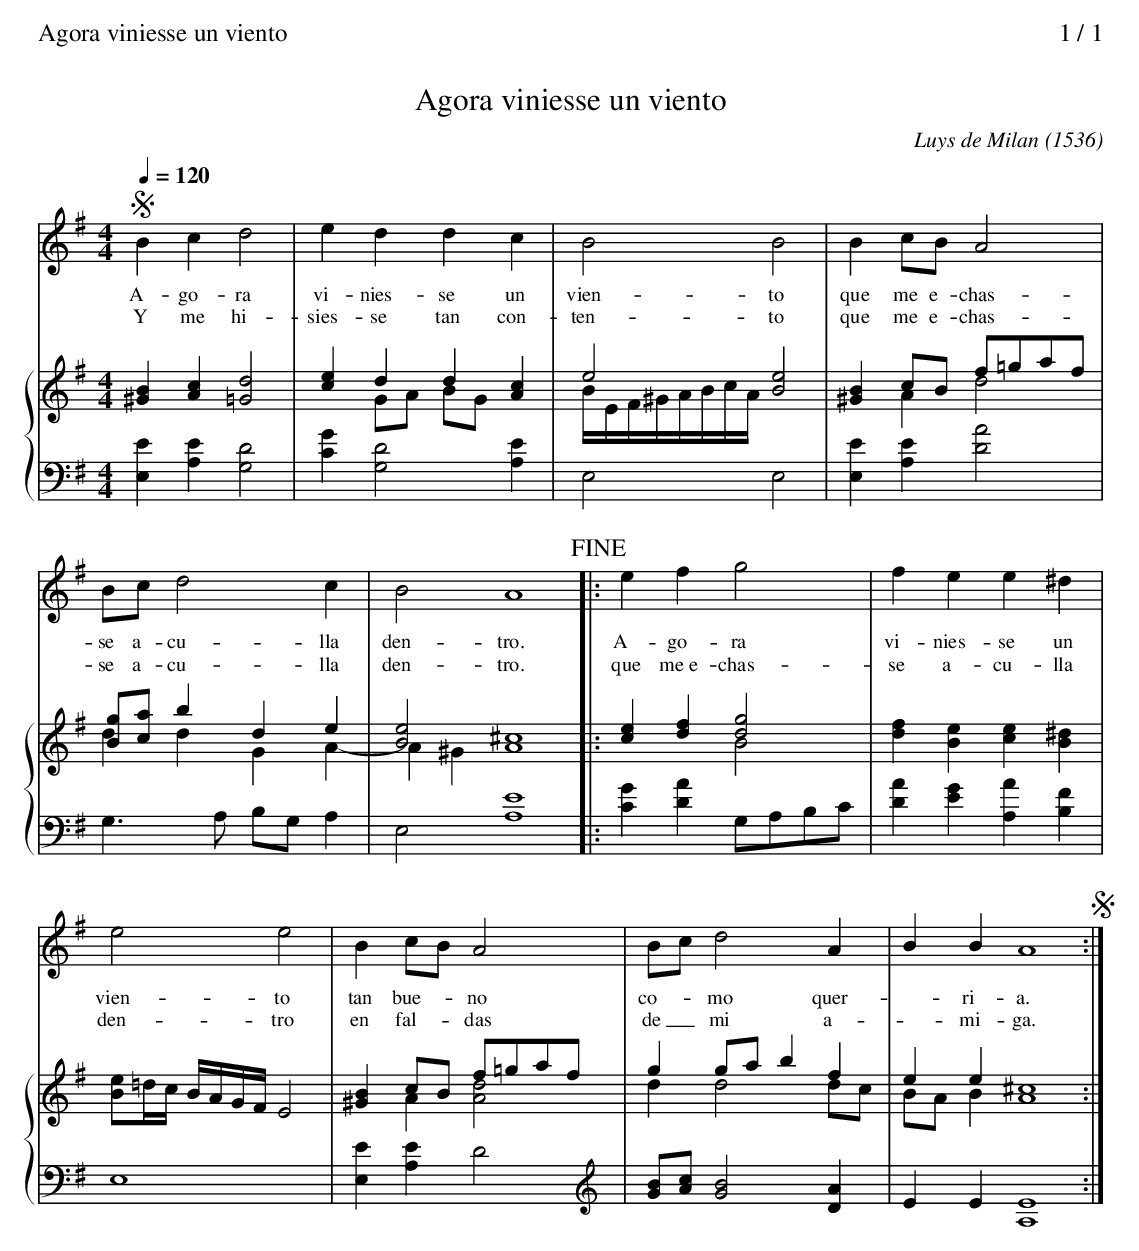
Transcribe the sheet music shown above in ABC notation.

X:1
%%header "Agora viniesse un viento		$P / 1"
T:Agora viniesse un viento
C:Luys de Milan (1536)
M:4/4
Q:1/4=120
K:Em
%%staves 1 {2 *3 4}
V:1
SB2c2d4|e2d2d2c2|B4B4|B2cBA4|
w:A-go-ra vi-nies-se un vien-to que me e-chas-
w:Y me hi-sies-se tan con-ten-to que me e-chas-
Bcd4c2|B4A8!fine!|:e2f2g4|f2e2e2^d2|
w:se a-cu-lla den-tro. A-go-ra vi-nies-se un
w:se a-cu-lla den-tro. que me~e-chas-se a-cu-lla
e4e4|B2cBA4|Bcd4A2|B2B2A8S:|
w:vien-to tan bue--no co--mo quer--ri-a.
w:den-tro en fal--das de_ mi a--mi-ga.
V:2
[B2^G2][c2A2][d4=G4]|[e2c2]d2d2[c2A2]|e4[e4B4]|[B2^G2]cB f=gaf|
[gB][ac]b2d2e2|[e4B4][^c8A8]|:[e2c2][f2d2][g4d4]|[f2d2][e2B2][e2c2][^d2B2]|
[eB]=d/c/ B/A/G/F/E4|[B2^G2]cB f=gaf|g2gab2f2|e2e2[^c8A8]:|
V:3
x2x2x4|x2GA BGx2|B/E/F/^G/A/B/c/A/x4|x2A2d4|
d2d2G2A2-|A2^G2x8|:x2x2B4|x2x2x2x2|
x4x4|x2A2[d4A4]|d2d4dc|BAB2x8:|
V:4 bass
[E2E,2][E2A,2][D4G,4]|[G2C2][D4G,4][E2A,2]|E,4E,4|[E2E,2][E2A,2][A4D4]|
G,3A, B,G,A,2|E,4[E8A,8]|:[G2C2][A2D2]G,A,B,C|[A2D2][G2E2][A2A,2][F2B,2]|
E,8|[E,E]2[A,E]2D4|\
K: treble
[GB][Ac][GB]4[DA]2|E2E2[A,E]8:|
